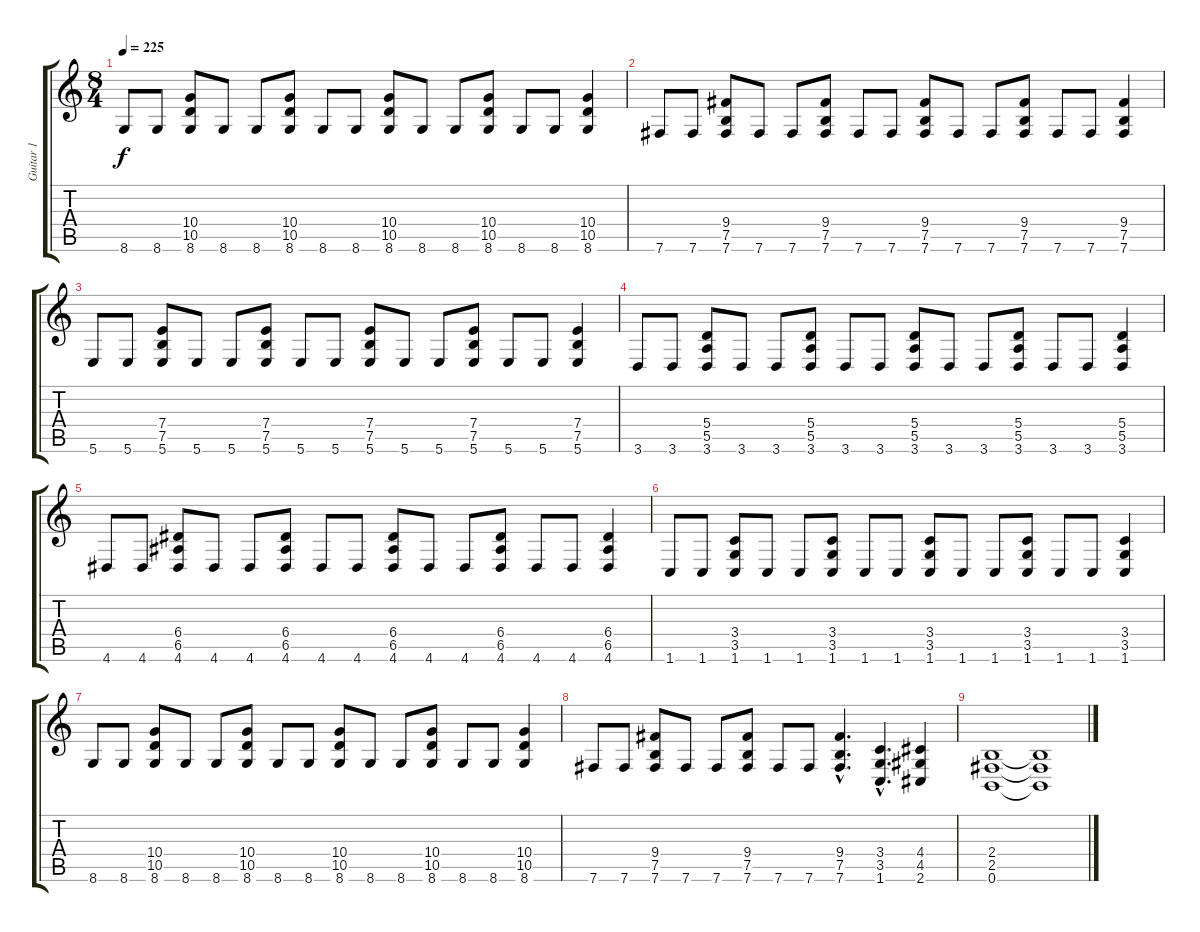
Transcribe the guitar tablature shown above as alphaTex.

\track ("Guitar 1" "Guitar 1") {instrument overdrivenguitar}
\staff {score tabs}
\tuning (B3 Gb3 D3 A2 E2 B1) {hide}
\ts (8 4)
\tempo 225
\clef g2
\ks c
8.6.8{dy f} 8.6.8 (10.4 10.5 8.6).8 8.6.8 8.6.8 (10.4 10.5 8.6).8 8.6.8 8.6.8 (10.4 10.5 8.6).8 8.6.8 8.6.8 (10.4 10.5 8.6).8 8.6.8 8.6.8 (10.4 10.5 8.6).4 |
7.6.8 7.6.8 (9.4 7.5 7.6).8 7.6.8 7.6.8 (9.4 7.5 7.6).8 7.6.8 7.6.8 (9.4 7.5 7.6).8 7.6.8 7.6.8 (9.4 7.5 7.6).8 7.6.8 7.6.8 (9.4 7.5 7.6).4 |
5.6.8 5.6.8 (7.4 7.5 5.6).8 5.6.8 5.6.8 (7.4 7.5 5.6).8 5.6.8 5.6.8 (7.4 7.5 5.6).8 5.6.8 5.6.8 (7.4 7.5 5.6).8 5.6.8 5.6.8 (7.4 7.5 5.6).4 |
3.6.8 3.6.8 (5.4 5.5 3.6).8 3.6.8 3.6.8 (5.4 5.5 3.6).8 3.6.8 3.6.8 (5.4 5.5 3.6).8 3.6.8 3.6.8 (5.4 5.5 3.6).8 3.6.8 3.6.8 (5.4 5.5 3.6).4 |
4.6.8 4.6.8 (6.4 6.5 4.6).8 4.6.8 4.6.8 (6.4 6.5 4.6).8 4.6.8 4.6.8 (6.4 6.5 4.6).8 4.6.8 4.6.8 (6.4 6.5 4.6).8 4.6.8 4.6.8 (6.4 6.5 4.6).4 |
1.6.8 1.6.8 (3.4 3.5 1.6).8 1.6.8 1.6.8 (3.4 3.5 1.6).8 1.6.8 1.6.8 (3.4 3.5 1.6).8 1.6.8 1.6.8 (3.4 3.5 1.6).8 1.6.8 1.6.8 (3.4 3.5 1.6).4 |
8.6.8 8.6.8 (10.4 10.5 8.6).8 8.6.8 8.6.8 (10.4 10.5 8.6).8 8.6.8 8.6.8 (10.4 10.5 8.6).8 8.6.8 8.6.8 (10.4 10.5 8.6).8 8.6.8 8.6.8 (10.4 10.5 8.6).4 |
7.6.8 7.6.8 (9.4 7.5 7.6).8 7.6.8 7.6.8 (9.4 7.5 7.6).8 7.6.8 7.6.8 (9.4{hac} 7.5{hac} 7.6{hac}).4{d} (3.4{hac} 3.5{hac} 1.6{hac}).4{d} (4.4 4.5 2.6).4 |
(2.4 2.5 0.6).1 (2.4{t} 2.5{t} 0.6{t}).1
